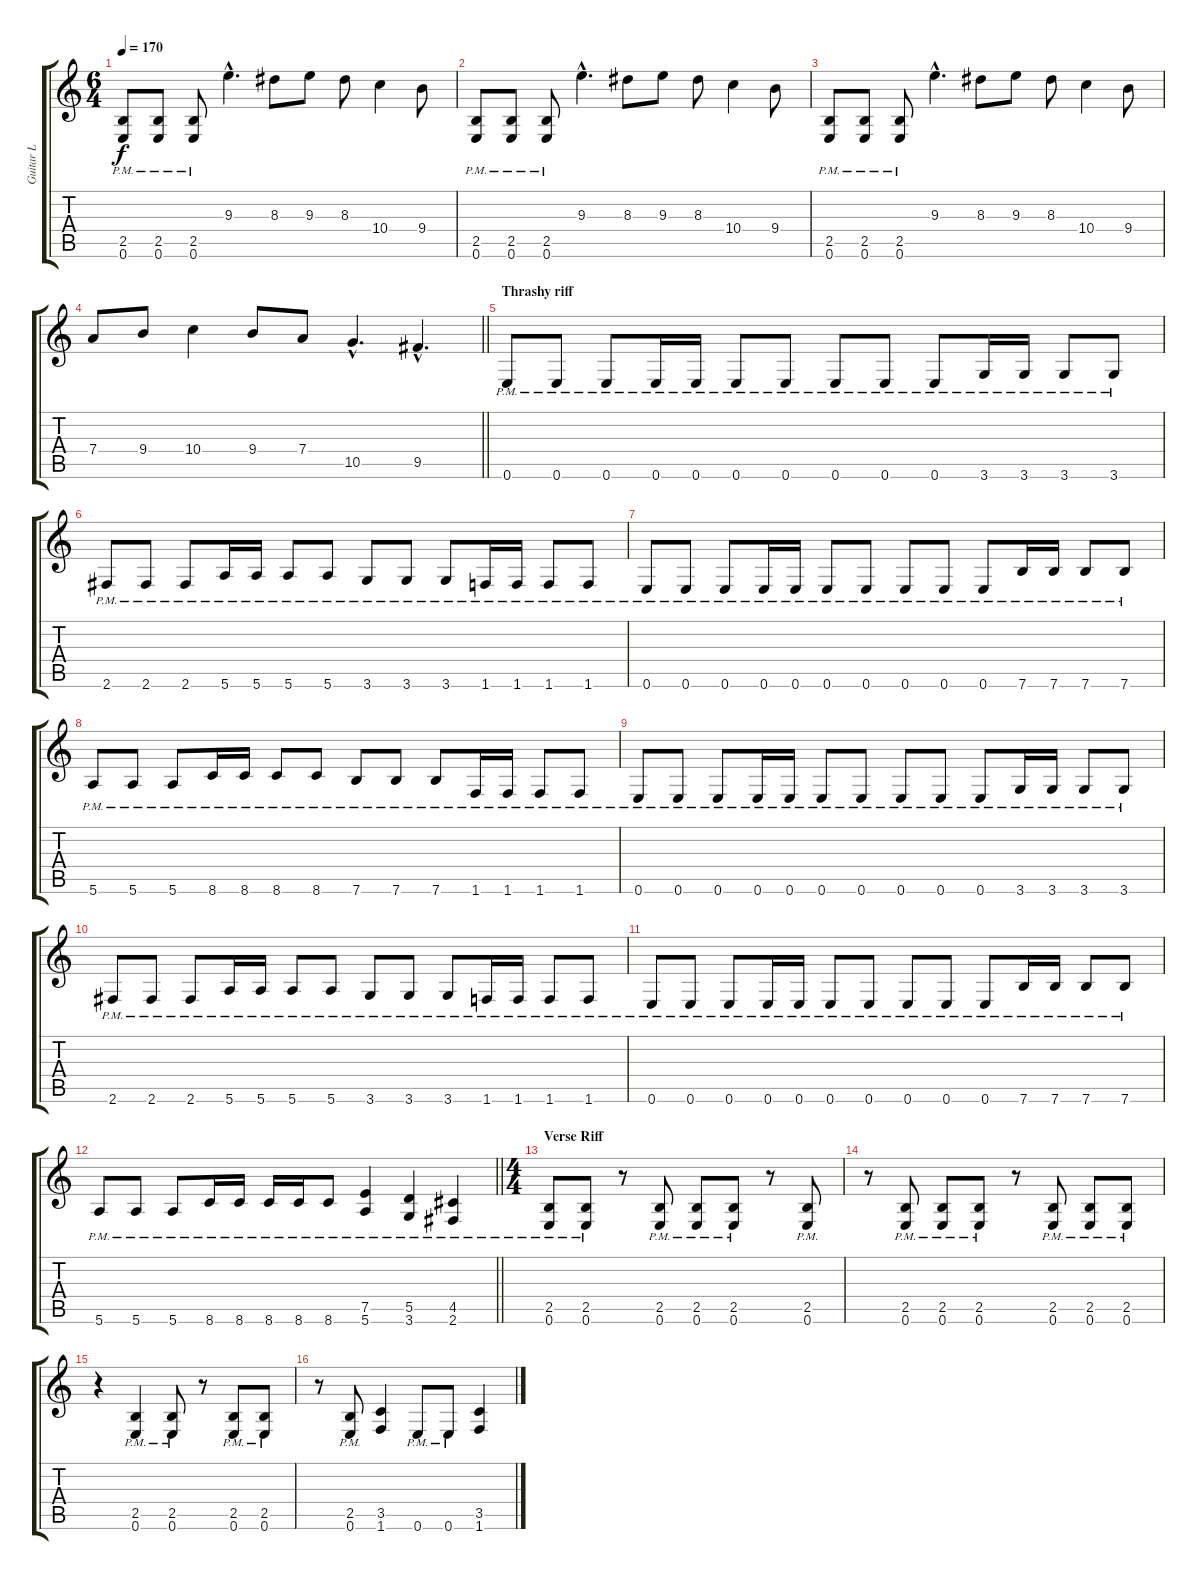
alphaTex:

\track ("Guitar L" "Guitar L") {instrument distortionguitar}
\staff {score tabs}
\tuning (E4 B3 G3 D3 A2 E2) {hide}
\ts (6 4)
\tempo 170
\clef g2
\ks c
(2.5{pm} 0.6{pm}).8{dy f} (2.5{pm} 0.6{pm}).8 (2.5{pm} 0.6{pm}).8 9.3{hac}.4{d} 8.3.8 9.3.8 8.3.8 10.4.4 9.4.8 |
(2.5{pm} 0.6{pm}).8 (2.5{pm} 0.6{pm}).8 (2.5{pm} 0.6{pm}).8 9.3{hac}.4{d} 8.3.8 9.3.8 8.3.8 10.4.4 9.4.8 |
(2.5{pm} 0.6{pm}).8 (2.5{pm} 0.6{pm}).8 (2.5{pm} 0.6{pm}).8 9.3{hac}.4{d} 8.3.8 9.3.8 8.3.8 10.4.4 9.4.8 |
\barLineRight lightlight
7.4.8 9.4.8 10.4.4 9.4.8 7.4.8 10.5{hac}.4{d} 9.5{hac}.4{d} |
\section ("" "Thrashy riff")
0.6{pm}.8 0.6{pm}.8 0.6{pm}.8 0.6{pm}.16 0.6{pm}.16 0.6{pm}.8 0.6{pm}.8 0.6{pm}.8 0.6{pm}.8 0.6{pm}.8 3.6{pm}.16 3.6{pm}.16 3.6{pm}.8 3.6{pm}.8 |
2.6{pm}.8 2.6{pm}.8 2.6{pm}.8 5.6{pm}.16 5.6{pm}.16 5.6{pm}.8 5.6{pm}.8 3.6{pm}.8 3.6{pm}.8 3.6{pm}.8 1.6{pm}.16 1.6{pm}.16 1.6{pm}.8 1.6{pm}.8 |
0.6{pm}.8 0.6{pm}.8 0.6{pm}.8 0.6{pm}.16 0.6{pm}.16 0.6{pm}.8 0.6{pm}.8 0.6{pm}.8 0.6{pm}.8 0.6{pm}.8 7.6{pm}.16 7.6{pm}.16 7.6{pm}.8 7.6{pm}.8 |
5.6{pm}.8 5.6{pm}.8 5.6{pm}.8 8.6{pm}.16 8.6{pm}.16 8.6{pm}.8 8.6{pm}.8 7.6{pm}.8 7.6{pm}.8 7.6{pm}.8 1.6{pm}.16 1.6{pm}.16 1.6{pm}.8 1.6{pm}.8 |
0.6{pm}.8 0.6{pm}.8 0.6{pm}.8 0.6{pm}.16 0.6{pm}.16 0.6{pm}.8 0.6{pm}.8 0.6{pm}.8 0.6{pm}.8 0.6{pm}.8 3.6{pm}.16 3.6{pm}.16 3.6{pm}.8 3.6{pm}.8 |
2.6{pm}.8 2.6{pm}.8 2.6{pm}.8 5.6{pm}.16 5.6{pm}.16 5.6{pm}.8 5.6{pm}.8 3.6{pm}.8 3.6{pm}.8 3.6{pm}.8 1.6{pm}.16 1.6{pm}.16 1.6{pm}.8 1.6{pm}.8 |
0.6{pm}.8 0.6{pm}.8 0.6{pm}.8 0.6{pm}.16 0.6{pm}.16 0.6{pm}.8 0.6{pm}.8 0.6{pm}.8 0.6{pm}.8 0.6{pm}.8 7.6{pm}.16 7.6{pm}.16 7.6{pm}.8 7.6{pm}.8 |
\barLineRight lightlight
5.6{pm}.8 5.6{pm}.8 5.6{pm}.8 8.6{pm}.16 8.6{pm}.16 8.6{pm}.16 8.6{pm}.16 8.6{pm}.8 (7.5{pm} 5.6{pm}).4 (5.5{pm} 3.6{pm}).4 (4.5{pm} 2.6{pm}).4 |
\ts (4 4)
\section ("" "Verse Riff")
(2.5{pm} 0.6{pm}).8 (2.5{pm} 0.6{pm}).8 r.8 (2.5{pm} 0.6{pm}).8 (2.5{pm} 0.6{pm}).8 (2.5{pm} 0.6{pm}).8 r.8 (2.5{pm} 0.6{pm}).8 |
r.8 (2.5{pm} 0.6{pm}).8 (2.5{pm} 0.6{pm}).8 (2.5{pm} 0.6{pm}).8 r.8 (2.5{pm} 0.6{pm}).8 (2.5{pm} 0.6{pm}).8 (2.5{pm} 0.6{pm}).8 |
r.4 (2.5{pm} 0.6{pm}).4 (2.5{pm} 0.6{pm}).8 r.8 (2.5{pm} 0.6{pm}).8 (2.5{pm} 0.6{pm}).8 |
r.8 (2.5{pm} 0.6{pm}).8 (3.5 1.6).4 0.6{pm}.8 0.6{pm}.8 (3.5 1.6).4
